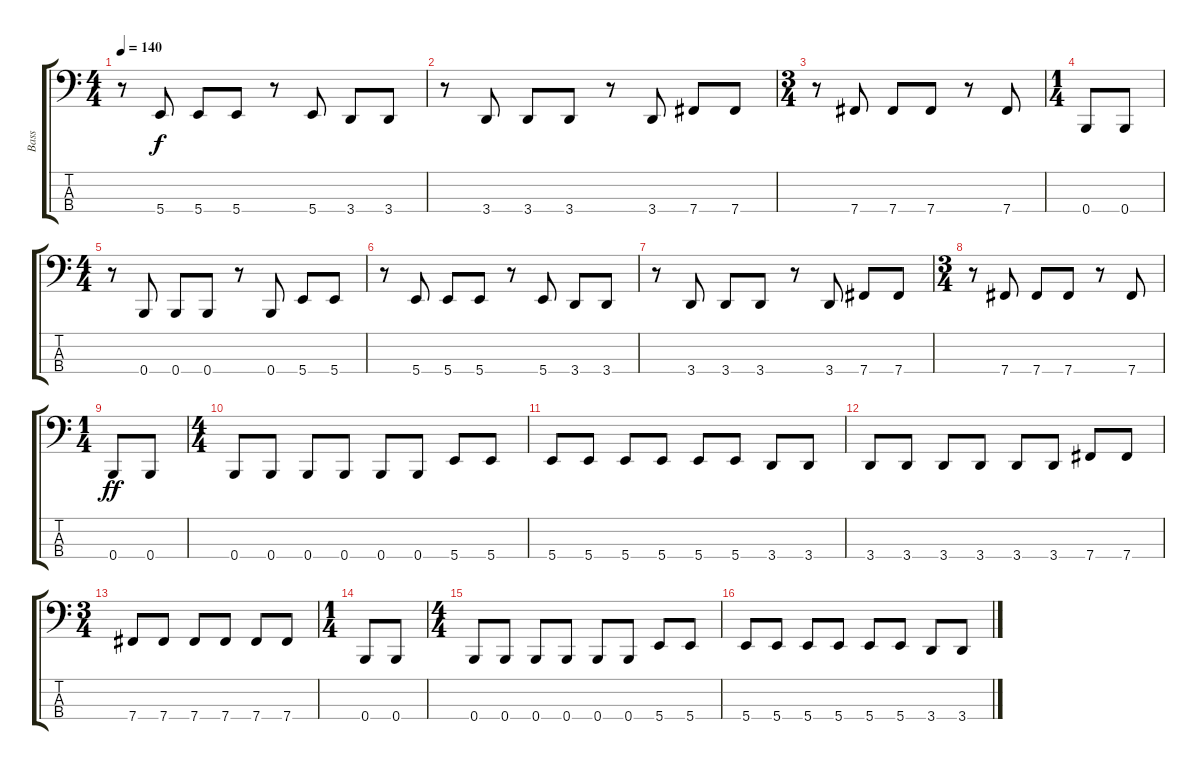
\track ("Bass" "Bass") {instrument electricbassfinger}
\staff {score tabs}
\tuning (E2 B1 Gb1 B0) {hide}
\ts (4 4)
\tempo 140
\clef f4
\ks c
r.8{dy f} 5.4.8 5.4.8 5.4.8 r.8 5.4.8 3.4.8 3.4.8 |
r.8 3.4.8 3.4.8 3.4.8 r.8 3.4.8 7.4.8 7.4.8 |
\ts (3 4)
r.8 7.4.8 7.4.8 7.4.8 r.8 7.4.8 |
\ts (1 4)
0.4.8 0.4.8 |
\ts (4 4)
r.8 0.4.8 0.4.8 0.4.8 r.8 0.4.8 5.4.8 5.4.8 |
r.8 5.4.8 5.4.8 5.4.8 r.8 5.4.8 3.4.8 3.4.8 |
r.8 3.4.8 3.4.8 3.4.8 r.8 3.4.8 7.4.8 7.4.8 |
\ts (3 4)
r.8 7.4.8 7.4.8 7.4.8 r.8 7.4.8 |
\ts (1 4)
0.4.8{dy ff} 0.4.8 |
\ts (4 4)
0.4.8 0.4.8 0.4.8 0.4.8 0.4.8 0.4.8 5.4.8 5.4.8 |
5.4.8 5.4.8 5.4.8 5.4.8 5.4.8 5.4.8 3.4.8 3.4.8 |
3.4.8 3.4.8 3.4.8 3.4.8 3.4.8 3.4.8 7.4.8 7.4.8 |
\ts (3 4)
7.4.8 7.4.8 7.4.8 7.4.8 7.4.8 7.4.8 |
\ts (1 4)
0.4.8 0.4.8 |
\ts (4 4)
0.4.8 0.4.8 0.4.8 0.4.8 0.4.8 0.4.8 5.4.8 5.4.8 |
5.4.8 5.4.8 5.4.8 5.4.8 5.4.8 5.4.8 3.4.8 3.4.8
